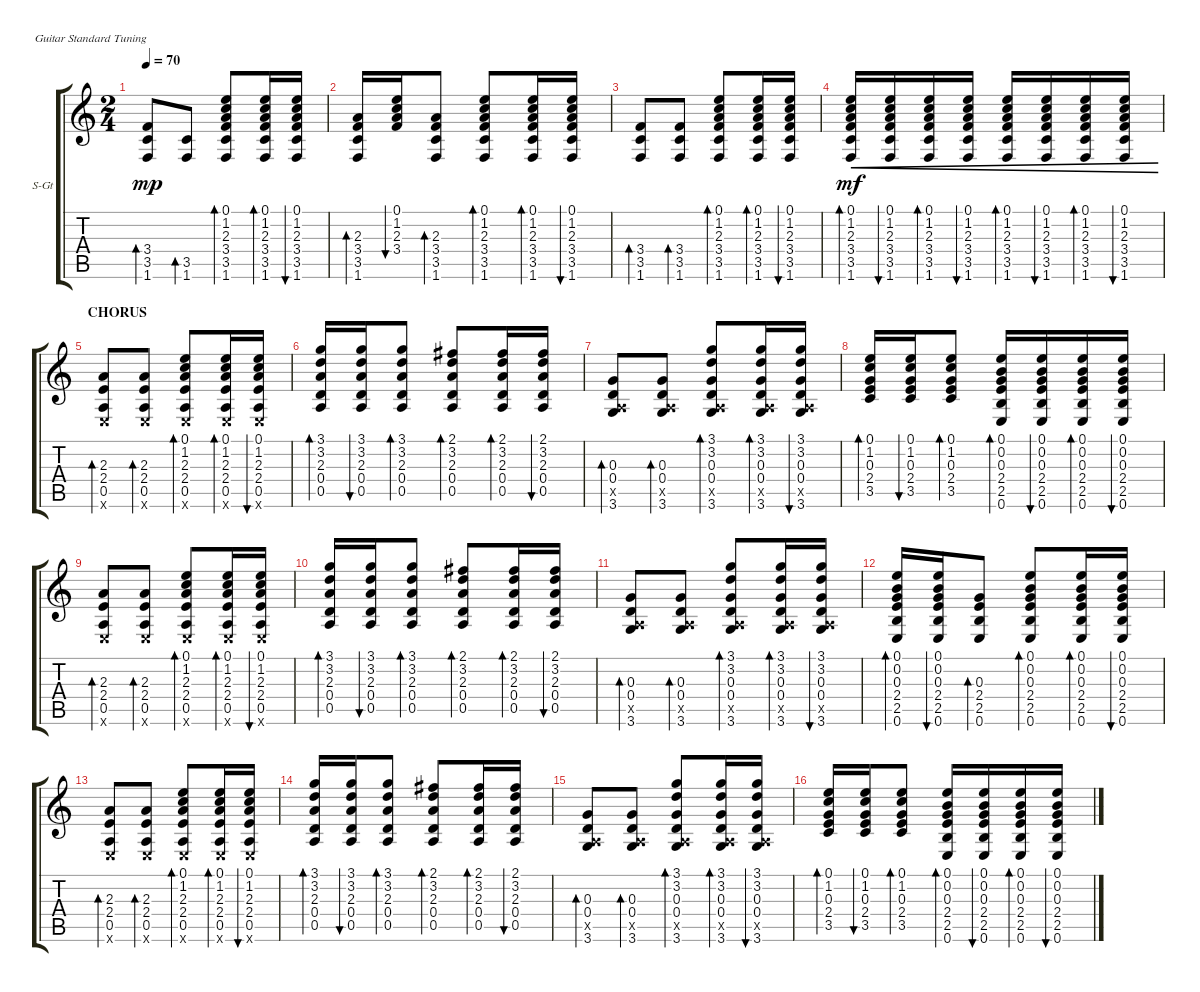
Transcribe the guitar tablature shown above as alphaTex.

\defaultSystemsLayout 4
\bracketExtendMode groupsimilarinstruments
\firstSystemTrackNameOrientation horizontal
\otherSystemsTrackNameOrientation horizontal
\track ("Steel Guitar" "S-Gt") {instrument acousticguitarsteel}
\staff {score tabs}
\tuning (E4 B3 G3 D3 A2 E2)
\ts (2 4)
\tempo 70
\clef g2
\ks aminor
(1.6 3.5 3.4).8{bd 30 dy mp} (1.6 3.5).8{bd 30} (1.6 3.5 3.4 2.3 1.2 0.1).8{bd 30} (1.6 3.5 3.4 2.3 1.2 0.1).16{bd 30} (1.6 3.5 3.4 2.3 1.2 0.1).16{bu 30} |
(1.6 3.5 3.4 2.3).16{bd 30} (3.4 2.3 1.2 0.1).16{bu 30} (1.6 3.5 3.4 2.3).8{bd 30} (1.6 3.5 3.4 2.3 1.2 0.1).8{bd 30} (1.6 3.5 3.4 2.3 1.2 0.1).16{bd 30} (1.6 3.5 3.4 2.3 1.2 0.1).16{bu 30} |
(1.6 3.5 3.4).8{bd 30} (1.6 3.5 3.4).8{bd 30} (1.6 3.5 3.4 2.3 1.2 0.1).8{bd 30} (1.6 3.5 3.4 2.3 1.2 0.1).16{bd 30} (1.6 3.5 3.4 2.3 1.2 0.1).16{bu 30} |
(1.6 3.5 3.4 2.3 1.2 0.1).16{bd 30 cre dy mf} (1.6 3.5 3.4 2.3 1.2 0.1).16{bu 30 cre} (1.6 3.5 3.4 2.3 1.2 0.1).16{bd 30 cre} (1.6 3.5 3.4 2.3 1.2 0.1).16{bu 30 cre} (1.6 3.5 3.4 2.3 1.2 0.1).16{bd 30 cre} (1.6 3.5 3.4 2.3 1.2 0.1).16{bu 30 cre} (1.6 3.5 3.4 2.3 1.2 0.1).16{bd 30 cre} (1.6 3.5 3.4 2.3 1.2 0.1).16{bu 30 cre} |
\section ("" "CHORUS")
(0.5 2.4 0.6{x} 2.3).8{bd 30} (0.5 0.6{x} 2.4 2.3).8{bd 30} (0.5 2.4 2.3 1.2 0.1 0.6{x}).8{bd 30} (0.5 2.4 2.3 1.2 0.1 0.6{x}).16{bd 30} (0.5 2.4 2.3 1.2 0.1 0.6{x}).16{bu 30} |
(0.5 0.4 2.3 3.2 3.1).16{bd 30} (0.4 2.3 3.2 3.1 0.5).16{bu 30} (0.5 0.4 2.3 3.2 3.1).8{bd 30} (0.5 0.4 2.3 3.2 2.1).8{bd 30} (0.5 0.4 2.3 3.2 2.1).16{bd 30} (0.5 0.4 2.3 3.2 2.1).16{bu 30} |
(0.5{x} 0.4 3.6 0.3).8{bd 30} (0.5{x} 3.6 0.4 0.3).8{bd 30} (0.5{x} 0.4 0.3 3.2 3.1 3.6).8{bd 30} (0.5{x} 0.4 0.3 3.2 3.1 3.6).16{bd 30} (0.5{x} 0.4 0.3 3.2 3.1 3.6).16{bu 30} |
\scale
0.408978 (3.5 2.4 0.3 1.2 0.1).16{bd 30} (2.4 0.3 1.2 0.1 3.5).16{bu 30} (3.5 2.4 0.3 1.2 0.1).8{bd 30} (2.5 2.4 0.3 0.2 0.1 0.6).16{bd 30} (2.4 0.3 0.2 0.1 2.5 0.6).16{bu 30} (2.5 2.4 0.3 0.2 0.1 0.6).16{bd 30} (2.4 0.3 0.2 0.1 2.5 0.6).16{bu 30} |
\scale
0.284289 (0.5 2.4 0.6{x} 2.3).8{bd 30} (0.5 0.6{x} 2.4 2.3).8{bd 30} (0.5 2.4 2.3 1.2 0.1 0.6{x}).8{bd 30} (0.5 2.4 2.3 1.2 0.1 0.6{x}).16{bd 30} (0.5 2.4 2.3 1.2 0.1 0.6{x}).16{bu 30} |
\scale
0.306733 (0.5 0.4 2.3 3.2 3.1).16{bd 30} (0.4 2.3 3.2 3.1 0.5).16{bu 30} (0.5 0.4 2.3 3.2 3.1).8{bd 30} (0.5 0.4 2.3 3.2 2.1).8{bd 30} (0.5 0.4 2.3 3.2 2.1).16{bd 30} (0.5 0.4 2.3 3.2 2.1).16{bu 30} |
(0.5{x} 0.4 3.6 0.3).8{bd 30} (0.5{x} 3.6 0.4 0.3).8{bd 30} (0.5{x} 0.4 0.3 3.2 3.1 3.6).8{bd 30} (0.5{x} 0.4 0.3 3.2 3.1 3.6).16{bd 30} (0.5{x} 0.4 0.3 3.2 3.1 3.6).16{bu 30} |
(2.5 2.4 0.3 0.2 0.1 0.6).16{bd 30} (2.4 0.3 0.2 0.1 2.5 0.6).16{bu 30} (2.5 2.4 0.3 0.6).8{bd 30} (2.5 2.4 0.3 0.2 0.1 0.6).8{bd 30} (2.5 2.4 0.3 0.2 0.1 0.6).16{bd 30} (2.5 2.4 0.3 0.2 0.1 0.6).16{bu 30} |
(0.5 2.4 0.6{x} 2.3).8{bd 30} (0.5 0.6{x} 2.4 2.3).8{bd 30} (0.5 2.4 2.3 1.2 0.1 0.6{x}).8{bd 30} (0.5 2.4 2.3 1.2 0.1 0.6{x}).16{bd 30} (0.5 2.4 2.3 1.2 0.1 0.6{x}).16{bu 30} |
(0.5 0.4 2.3 3.2 3.1).16{bd 30} (0.4 2.3 3.2 3.1 0.5).16{bu 30} (0.5 0.4 2.3 3.2 3.1).8{bd 30} (0.5 0.4 2.3 3.2 2.1).8{bd 30} (0.5 0.4 2.3 3.2 2.1).16{bd 30} (0.5 0.4 2.3 3.2 2.1).16{bu 30} |
(0.5{x} 0.4 3.6 0.3).8{bd 30} (0.5{x} 3.6 0.4 0.3).8{bd 30} (0.5{x} 0.4 0.3 3.2 3.1 3.6).8{bd 30} (0.5{x} 0.4 0.3 3.2 3.1 3.6).16{bd 30} (0.5{x} 0.4 0.3 3.2 3.1 3.6).16{bu 30} |
(3.5 2.4 0.3 1.2 0.1).16{bd 30} (2.4 0.3 1.2 0.1 3.5).16{bu 30} (3.5 2.4 0.3 1.2 0.1).8{bd 30} (2.5 2.4 0.3 0.2 0.1 0.6).16{bd 30} (2.4 0.3 0.2 0.1 2.5 0.6).16{bu 30} (2.5 2.4 0.3 0.2 0.1 0.6).16{bd 30} (2.4 0.3 0.2 0.1 2.5 0.6).16{bu 30}
